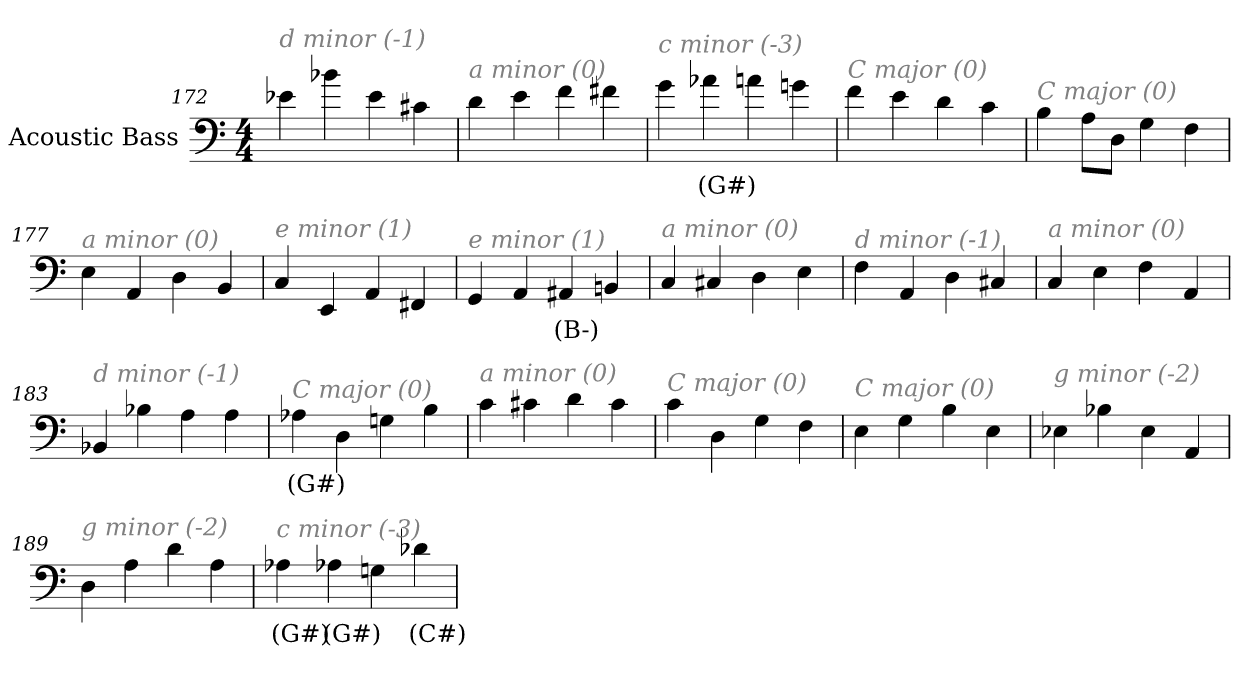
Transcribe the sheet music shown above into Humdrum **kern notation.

**kern	**text
*part1	*part1
*staff1	*staff1
*I"Acoustic Bass	*
*clefF4	*
*ITrd7c12	*
*k[]	*
*C:	*
*M4/4	*
=172	=172
!LO:TX:i:color=#808080:t=d minor (-1)	!
4E-X	.
4B-X	.
4E-	.
4C#X	.
=173	=173
!LO:TX:i:color=#808080:t=a minor (0)	!
4D	.
4E	.
4F	.
4F#X	.
=174	=174
!LO:TX:i:color=#808080:t=c minor (-3)	!
4G	.
4A-Xi	(G#)
4A	.
4Gn	.
=175	=175
!LO:TX:i:color=#808080:t=C major (0)	!
4F	.
4E	.
4D	.
4C	.
=176	=176
!LO:TX:i:color=#808080:t=C major (0)	!
4BB	.
8AAL	.
8DDJ	.
4GG	.
4FF	.
=177	=177
!LO:TX:i:color=#808080:t=a minor (0)	!
4EE	.
4AAA	.
4DD	.
4BBB	.
=178	=178
!LO:TX:i:color=#808080:t=e minor (1)	!
4CC	.
4EEE	.
4AAA	.
4FFF#X	.
=179	=179
!LO:TX:i:color=#808080:t=e minor (1)	!
4GGG	.
4AAA	.
4AAA#Xi	(B-)
4BBBn	.
=180	=180
!LO:TX:i:color=#808080:t=a minor (0)	!
4CC	.
4CC#X	.
4DD	.
4EE	.
=181	=181
!LO:TX:i:color=#808080:t=d minor (-1)	!
4FF	.
4AAA	.
4DD	.
4CC#X	.
=182	=182
!LO:TX:i:color=#808080:t=a minor (0)	!
4CC	.
4EE	.
4FF	.
4AAA	.
=183	=183
!LO:TX:i:color=#808080:t=d minor (-1)	!
4BBB-X	.
4BB-X	.
4AA	.
4AA	.
=184	=184
!LO:TX:i:color=#808080:t=C major (0)	!
4AA-Xi	(G#)
4DD	.
4GGn	.
4BB	.
=185	=185
!LO:TX:i:color=#808080:t=a minor (0)	!
4C	.
4C#X	.
4D	.
4C#	.
=186	=186
!LO:TX:i:color=#808080:t=C major (0)	!
4C	.
4DD	.
4GG	.
4FF	.
=187	=187
!LO:TX:i:color=#808080:t=C major (0)	!
4EE	.
4GG	.
4BB	.
4EE	.
=188	=188
!LO:TX:i:color=#808080:t=g minor (-2)	!
4EE-X	.
4BB-X	.
4EE-	.
4AAA	.
=189	=189
!LO:TX:i:color=#808080:t=g minor (-2)	!
4DD	.
4AA	.
4D	.
4AA	.
=190	=190
!LO:TX:i:color=#808080:t=c minor (-3)	!
4AA-Xi	(G#)
4AA-Xi	(G#)
4GGn	.
4D-Xi	(C#)
=	=
*-	*-
